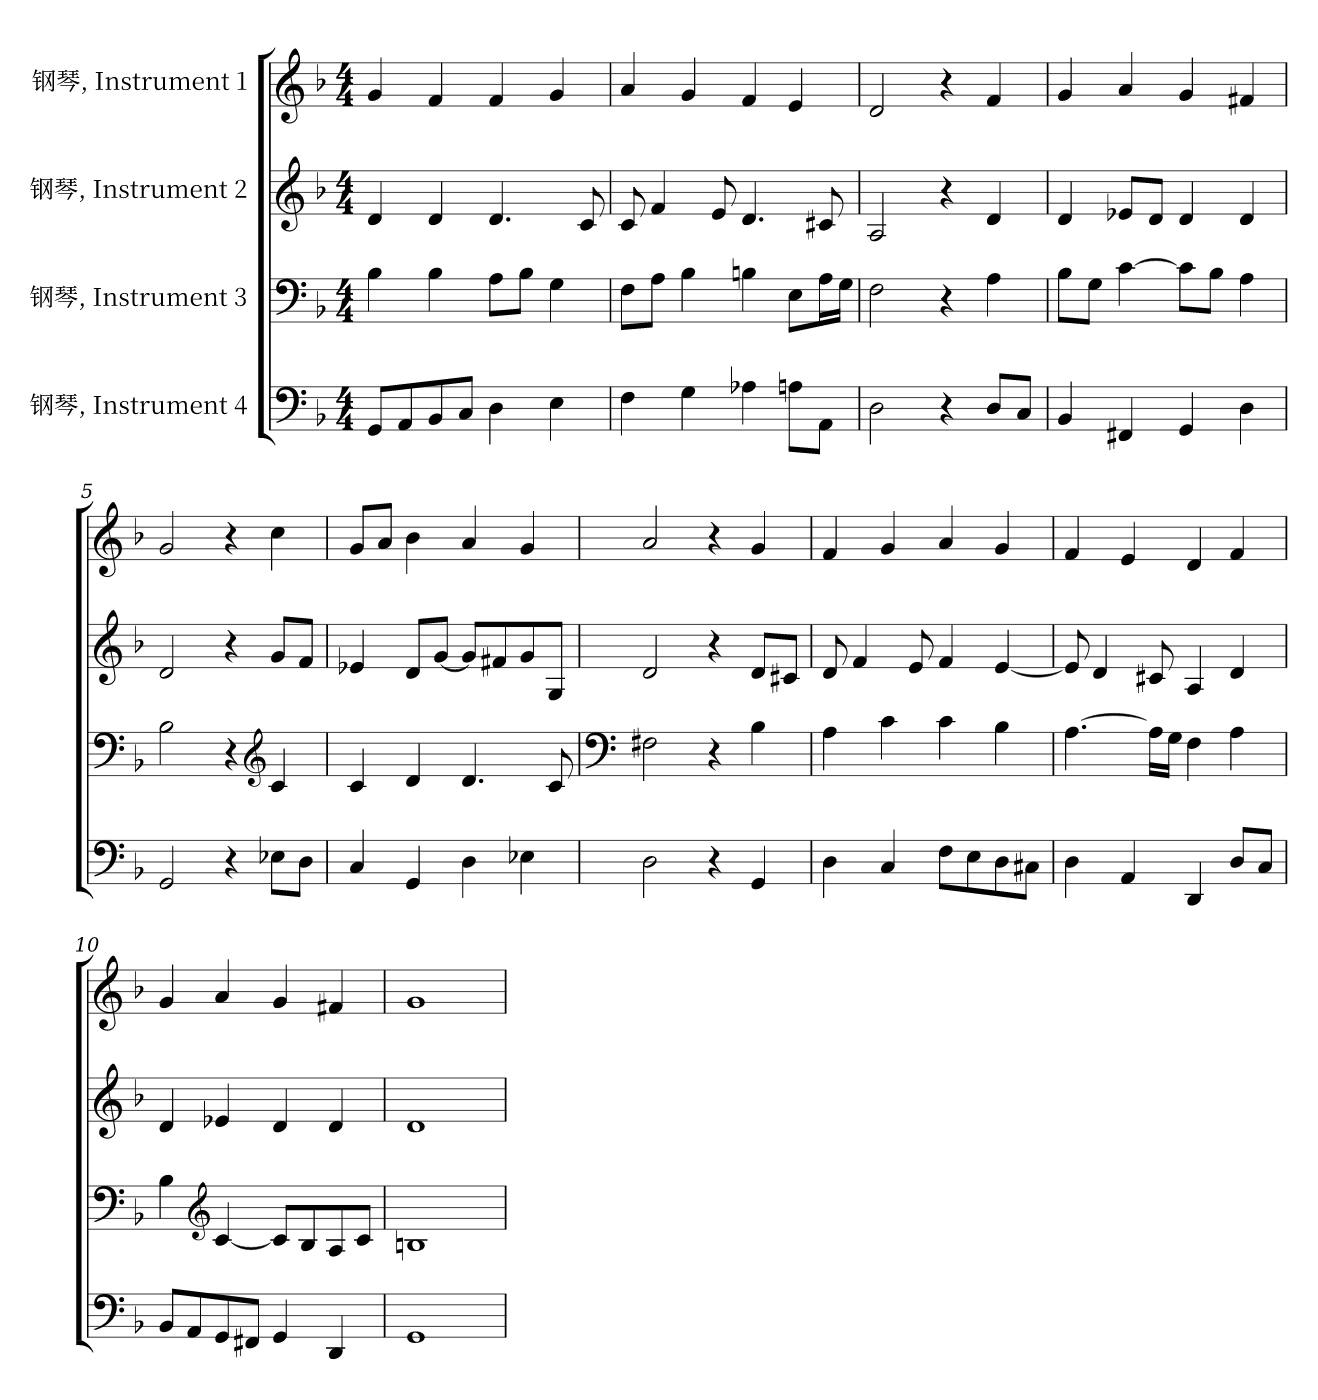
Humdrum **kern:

**kern	**kern	**kern	**kern
*part4	*part3	*part2	*part1
*staff4	*staff3	*staff2	*staff1
*I"钢琴, Instrument 4	*I"钢琴, Instrument 3	*I"钢琴, Instrument 2	*I"钢琴, Instrument 1
*clefF4	*clefF4	*clefG2	*clefG2
*k[b-]	*k[b-]	*k[b-]	*k[b-]
*M4/4	*M4/4	*M4/4	*M4/4
*MM96	*MM96	*MM96	*MM96
=1	=1	=1	=1
8GG/L	4B-\	4d/	4g/
8AA/	.	.	.
8BB-/	4B-\	4d/	4f/
8C/J	.	.	.
4D\	8A\L	4.d/	4f/
.	8B-\J	.	.
4E\	4G\	.	4g/
.	.	8c/	.
=2	=2	=2	=2
4F\	8F\L	8c/	4a/
.	8A\J	4f/	.
4G\	4B-\	.	4g/
.	.	8e/	.
4A-X\	4Bn\	4.d/	4f/
8An\L	8E\L	.	4e/
8AA\J	16A\L	8c#X/	.
.	16G\JJ	.	.
=3	=3	=3	=3
2D\	2F\	2A/	2d/
4r	4r	4r	4r
8D/L	4A\	4d/	4f/
8C/J	.	.	.
=4	=4	=4	=4
4BB-/	8B-\L	4d/	4g/
.	8G\J	.	.
4FF#X/	[4c\	8e-X/L	4a/
.	.	8d/J	.
4GG/	8c\L]	4d/	4g/
.	8B-\J	.	.
4D\	4A\	4d/	4f#X/
!!LO:LB:g=z
=5	=5	=5	=5
2GG/	2B-\	2d/	2g/
4r	4r	4r	4r
*	*clefG2	*	*
8E-X\L	4c/	8g/L	4cc\
8D\J	.	8f/J	.
=6	=6	=6	=6
4C/	4c/	4e-X/	8g/L
.	.	.	8a/J
4GG/	4d/	8d/L	4b-\
.	.	[8g/J	.
4D\	4.d/	8g/L]	4a/
.	.	8f#X/	.
4E-X\	.	8g/	4g/
.	8c/	8G/J	.
=7	=7	=7	=7
*	*clefF4	*	*
2D\	2F#X\	2d/	2a/
4r	4r	4r	4r
4GG/	4B-\	8d/L	4g/
.	.	8c#X/J	.
=8	=8	=8	=8
4D\	4A\	8d/	4f/
.	.	4f/	.
4C/	4c\	.	4g/
.	.	8e/	.
8F\L	4c\	4f/	4a/
8E\	.	.	.
8D\	4B-\	[4e/	4g/
8C#X\J	.	.	.
=9	=9	=9	=9
4D\	[4.A\	8e/]	4f/
.	.	4d/	.
4AA/	.	.	4e/
.	16A\LL]	8c#X/	.
.	16G\JJ	.	.
4DD/	4F\	4A/	4d/
8D/L	4A\	4d/	4f/
8C/J	.	.	.
!!LO:LB:g=z
=10	=10	=10	=10
8BB-/L	4B-\	4d/	4g/
8AA/	.	.	.
*	*clefG2	*	*
8GG/	[4c/	4e-X/	4a/
8FF#X/J	.	.	.
4GG/	8c/L]	4d/	4g/
.	8B-/	.	.
4DD/	8A/	4d/	4f#X/
.	8c/J	.	.
=11	=11	=11	=11
1GG	1Bn	1d	1g
=	=	=	=
*-	*-	*-	*-
